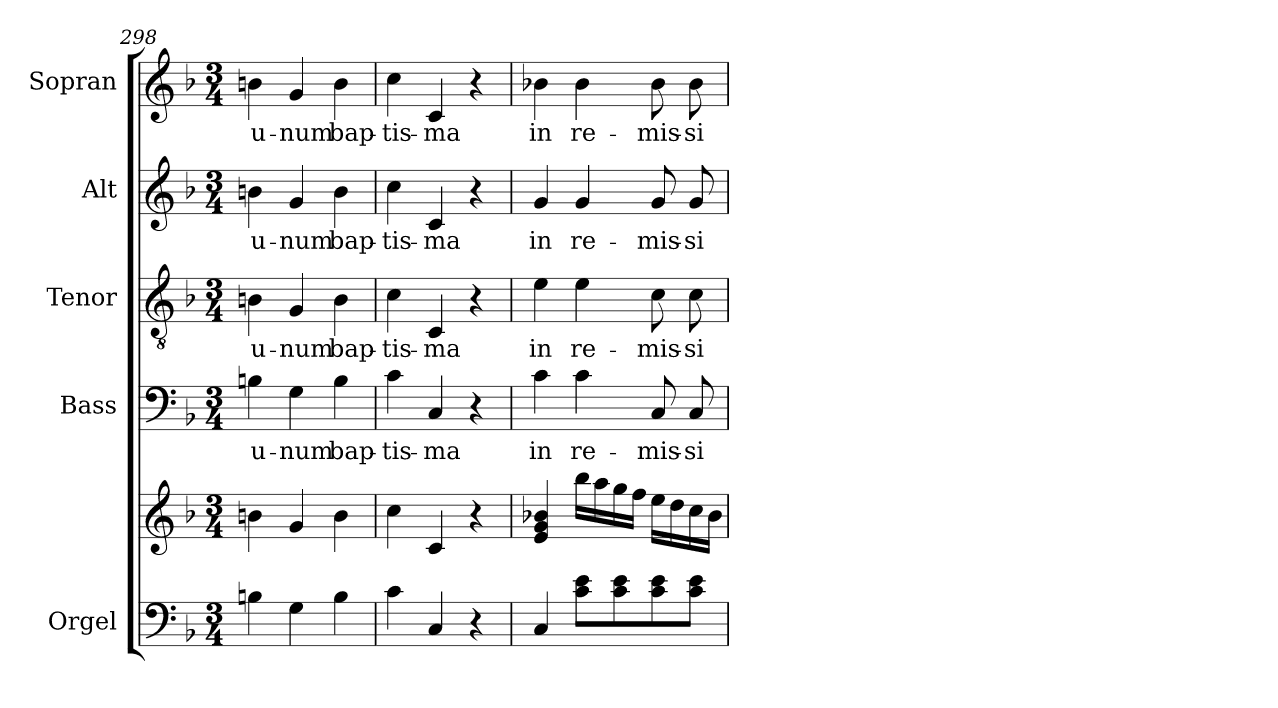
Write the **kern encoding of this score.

**kern	**kern	**kern	**text	**kern	**text	**kern	**text	**kern	**text
*part5	*part5	*part4	*part4	*part3	*part3	*part2	*part2	*part1	*part1
*staff6	*staff5	*staff4	*staff4	*staff3	*staff3	*staff2	*staff2	*staff1	*staff1
*I"Orgel	*	*I"Bass	*	*I"Tenor	*	*I"Alt	*	*I"Sopran	*
*I'Org.	*	*I'B.	*	*I'T.	*	*I'A.	*	*I'S.	*
*clefF4	*clefG2	*clefF4	*	*clefGv2	*	*clefG2	*	*clefG2	*
*k[b-]	*k[b-]	*k[b-]	*	*k[b-]	*	*k[b-]	*	*k[b-]	*
*F:	*F:	*F:	*	*F:	*	*F:	*	*F:	*
*M3/4	*M3/4	*M3/4	*	*M3/4	*	*M3/4	*	*M3/4	*
=298	=298	=298	=298	=298	=298	=298	=298	=298	=298
!	!	!	!LO:LY:b	!	!LO:LY:b	!	!LO:LY:b	!	!LO:LY:b
4Bn\	4bn\	4Bn\	u-	4Bn\	u-	4bn\	u-	4bn\	u-
!	!	!	!LO:LY:b	!	!LO:LY:b	!	!LO:LY:b	!	!LO:LY:b
4G\	4g/	4G\	-num	4G/	-num	4g/	-num	4g/	-num
!	!	!	!LO:LY:b	!	!LO:LY:b	!	!LO:LY:b	!	!LO:LY:b
4B\	4b\	4B\	bap-	4B\	bap-	4b\	bap-	4b\	bap-
=299	=299	=299	=299	=299	=299	=299	=299	=299	=299
!	!	!	!LO:LY:b	!	!LO:LY:b	!	!LO:LY:b	!	!LO:LY:b
4c\	4cc\	4c\	-tis-	4c\	-tis-	4cc\	-tis-	4cc\	-tis-
!	!	!	!LO:LY:b	!	!LO:LY:b	!	!LO:LY:b	!	!LO:LY:b
4C/	4c/	4C/	-ma	4C/	-ma	4c/	-ma	4c/	-ma
4r	4r	4r	.	4r	.	4r	.	4r	.
=300	=300	=300	=300	=300	=300	=300	=300	=300	=300
!	!	!	!LO:LY:b	!	!LO:LY:b	!	!LO:LY:b	!	!LO:LY:b
4C/	4e/ 4g/ 4b-X/	4c\	in	4e\	in	4g/	in	4b-X\	in
!	!	!	!LO:LY:b	!	!LO:LY:b	!	!LO:LY:b	!	!LO:LY:b
8c\ 8e\L	16bb-\LL	4c\	re-	4e\	re-	4g/	re-	4b-\	re-
.	16aa\	.	.	.	.	.	.	.	.
8c\ 8e\	16gg\	.	.	.	.	.	.	.	.
.	16ff\JJ	.	.	.	.	.	.	.	.
!	!	!	!LO:LY:b	!	!LO:LY:b	!	!LO:LY:b	!	!LO:LY:b
8c\ 8e\	16ee\LL	8C/	-mis-	8c\	-mis-	8g/	-mis-	8b-\	-mis-
.	16dd\	.	.	.	.	.	.	.	.
!	!	!	!LO:LY:b	!	!LO:LY:b	!	!LO:LY:b	!	!LO:LY:b
8c\ 8e\J	16cc\	8C/	-si-	8c\	-si-	8g/	-si-	8b-\	-si-
.	16b-\JJ	.	.	.	.	.	.	.	.
=	=	=	=	=	=	=	=	=	=
*-	*-	*-	*-	*-	*-	*-	*-	*-	*-
